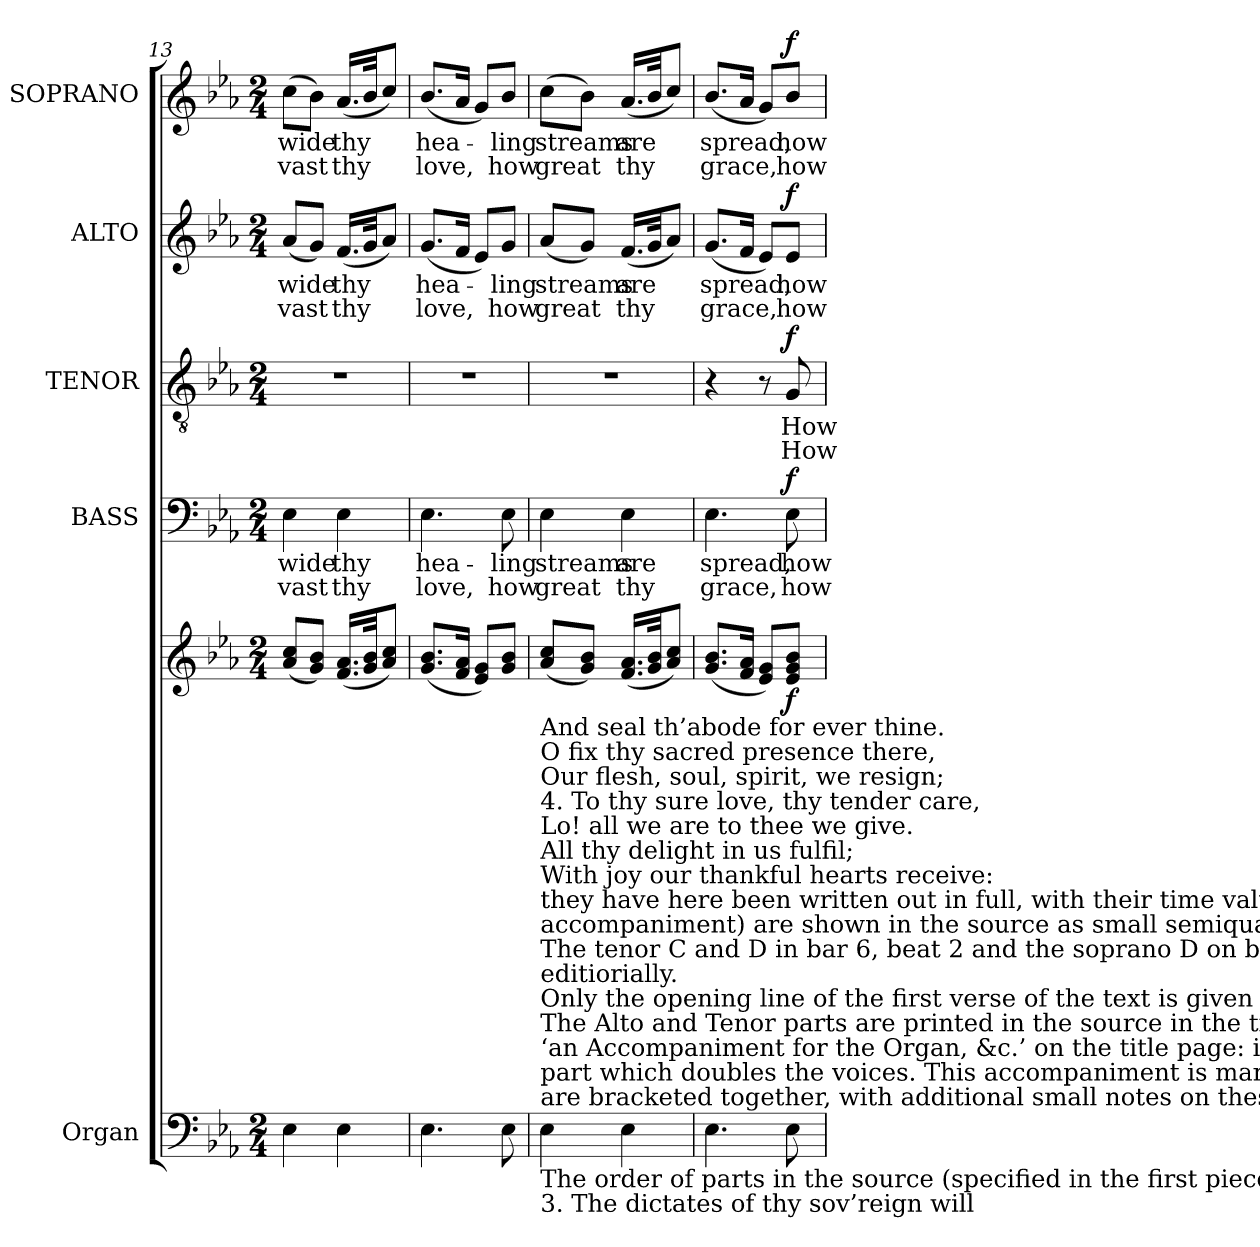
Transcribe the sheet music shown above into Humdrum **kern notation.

**kern	**kern	**dynam	**kern	**text	**text	**dynam	**kern	**text	**text	**dynam	**kern	**text	**text	**dynam	**kern	**text	**text	**dynam
*part5	*part5	*part5	*part4	*part4	*part4	*part4	*part3	*part3	*part3	*part3	*part2	*part2	*part2	*part2	*part1	*part1	*part1	*part1
*staff6	*staff5	*staff5/6	*staff4	*staff4	*staff4	*staff4	*staff3	*staff3	*staff3	*staff3	*staff2	*staff2	*staff2	*staff2	*staff1	*staff1	*staff1	*staff1
*I"Organ	*	*	*I"BASS	*	*	*	*I"TENOR	*	*	*	*I"ALTO	*	*	*	*I"SOPRANO	*	*	*
*I'Org.	*	*	*I'B.	*	*	*	*I'T.	*	*	*	*I'A.	*	*	*	*I'S.	*	*	*
*clefF4	*clefG2	*	*clefF4	*	*	*	*clefGv2	*	*	*	*clefG2	*	*	*	*clefG2	*	*	*
*	*	*	*	*	*	*	*ITrd7c12	*	*	*	*	*	*	*	*	*	*	*
*k[b-e-a-]	*k[b-e-a-]	*	*k[b-e-a-]	*	*	*	*k[b-e-a-]	*	*	*	*k[b-e-a-]	*	*	*	*k[b-e-a-]	*	*	*
*E-:	*E-:	*	*E-:	*	*	*	*E-:	*	*	*	*E-:	*	*	*	*E-:	*	*	*
*M2/4	*M2/4	*	*M2/4	*	*	*	*M2/4	*	*	*	*M2/4	*	*	*	*M2/4	*	*	*
=13	=13	=13	=13	=13	=13	=13	=13	=13	=13	=13	=13	=13	=13	=13	=13	=13	=13	=13
!	!	!	!	!LO:LY:b:color=#000000	!LO:LY:b:color=#000000	!	!LO:N:vis=1	!	!	!	!	!	!	!	!	!	!	!
!	!	!	!	!	!	!	!	!	!	!	!	!LO:LY:b:color=#000000	!LO:LY:b:color=#000000	!	!	!	!	!
!	!	!	!	!	!	!	!	!	!	!	!	!	!	!	!	!LO:LY:b:color=#000000	!LO:LY:b:color=#000000	!
4E-i\	(8a-i/ 8cci/L	.	4E-i\	wide	vast	.	2r	.	.	.	(8a-i/L	wide	vast	.	(8cci\L	wide	vast	.
.	8gi/ 8b-i/J)	.	.	.	.	.	.	.	.	.	8gi/J)	.	.	.	8b-i\J)	.	.	.
!	!	!	!	!LO:LY:b:color=#000000	!LO:LY:b:color=#000000	!	!	!	!	!	!	!	!	!	!	!	!	!
!	!	!	!	!	!	!	!	!	!	!	!	!LO:LY:b:color=#000000	!LO:LY:b:color=#000000	!	!	!	!	!
!	!	!	!	!	!	!	!	!	!	!	!	!	!	!	!	!LO:LY:b:color=#000000	!LO:LY:b:color=#000000	!
4E-i\	(16.fi/ 16.a-i/LL	.	4E-i\	thy	thy	.	.	.	.	.	(16.fi/LL	thy	thy	.	(16.a-i/LL	thy	thy	.
.	32gi/ 32b-i/Jk	.	.	.	.	.	.	.	.	.	32gi/Jk	.	.	.	32b-i/Jk	.	.	.
.	8a-i/ 8cci/J)	.	.	.	.	.	.	.	.	.	8a-i/J)	.	.	.	8cci/J)	.	.	.
=14	=14	=14	=14	=14	=14	=14	=14	=14	=14	=14	=14	=14	=14	=14	=14	=14	=14	=14
!	!	!	!	!LO:LY:b:color=#000000	!LO:LY:b:color=#000000	!	!LO:N:vis=1	!	!	!	!	!	!	!	!	!	!	!
!	!	!	!	!	!	!	!	!	!	!	!	!LO:LY:b:color=#000000	!LO:LY:b:color=#000000	!	!	!	!	!
!	!	!	!	!	!	!	!	!	!	!	!	!	!	!	!	!LO:LY:b:color=#000000	!LO:LY:b:color=#000000	!
4.E-i\	(8.gi/ 8.b-i/L	.	4.E-i\	hea-	love,	.	2r	.	.	.	(8.gi/L	hea-	love,	.	(8.b-i/L	hea-	love,	.
.	16fi/ 16a-i/Jk	.	.	.	.	.	.	.	.	.	16fi/Jk	.	.	.	16a-i/Jk	.	.	.
.	8e-i/ 8gi/L)	.	.	.	.	.	.	.	.	.	8e-i/L)	.	.	.	8gi/L)	.	.	.
!	!	!	!	!LO:LY:b:color=#000000	!LO:LY:b:color=#000000	!	!	!	!	!	!	!	!	!	!	!	!	!
!	!	!	!	!	!	!	!	!	!	!	!	!LO:LY:b:color=#000000	!LO:LY:b:color=#000000	!	!	!	!	!
!	!	!	!	!	!	!	!	!	!	!	!	!	!	!	!	!LO:LY:b:color=#000000	!LO:LY:b:color=#000000	!
8E-i\	8gi/ 8b-i/J	.	8E-i\	-ling	how	.	.	.	.	.	8gi/J	-ling	how	.	8b-i/J	-ling	how	.
!!LO:PB:g=z
=15	=15	=15	=15	=15	=15	=15	=15	=15	=15	=15	=15	=15	=15	=15	=15	=15	=15	=15
!	!	!	!	!LO:LY:b:color=#000000	!LO:LY:b:color=#000000	!	!LO:N:vis=1	!	!	!	!	!	!	!	!	!	!	!
!	!	!	!	!	!	!	!	!	!	!	!	!LO:LY:b:color=#000000	!LO:LY:b:color=#000000	!	!	!	!	!
!LO:TX:b:t=The order of parts in the source (specified in the first piece in the book) is Alto - Tenor - Air - Bass. The Air and Bass	!	!	!	!	!	!	!	!	!	!	!	!	!	!	!	!	!	!
!LO:TX:t=are bracketed together, with additional small notes on these staves filling in the harmony of the keyboard accompaniment	!	!	!	!	!	!	!	!	!	!	!	!	!	!	!	!	!	!
!LO:TX:t=part which doubles the voices. This accompaniment is marked ‘Organ’ in the first piece in the book, and is described as	!	!	!	!	!	!	!	!	!	!	!	!	!	!	!	!	!	!
!LO:TX:t=‘an Accompaniment for the Organ, &c.’ on the title page&colon; it has been given on separate staves in the present edition.	!	!	!	!	!	!	!	!	!	!	!	!	!	!	!	!	!	!
!LO:TX:t=The Alto and Tenor parts are printed in the source in the treble clef, an octave above sounding pitch.	!	!	!	!	!	!	!	!	!	!	!	!	!	!	!	!	!	!
!LO:TX:t=Only the opening line of the first verse of the text is given in the source&colon; the remainder of the text has here been added	!	!	!	!	!	!	!	!	!	!	!	!	!	!	!	!	!	!
!LO:TX:t=editiorially.	!	!	!	!	!	!	!	!	!	!	!	!	!	!	!	!	!	!
!LO:TX:t=The tenor C and D in bar 6, beat 2 and the soprano D on bar 18, beat 2 (and the corresponding note in the keyboard	!	!	!	!	!	!	!	!	!	!	!	!	!	!	!	!	!	!
!LO:TX:t=accompaniment) are shown in the source as small semiquaver grace notes with a time value additional to that of the bar&colon;	!	!	!	!	!	!	!	!	!	!	!	!	!	!	!	!	!	!
!LO:TX:t=they have here been written out in full, with their time values deducted from the notes to which they are slurred.	!	!	!	!	!	!	!	!	!	!	!	!	!	!	!	!	!	!
!LO:TX:b:t=3. The dictates of thy sov’reign will	!	!	!	!	!	!	!	!	!	!	!	!	!	!	!	!	!	!
!LO:TX:t=With joy our thankful hearts receive&colon;	!	!	!	!	!	!	!	!	!	!	!	!	!	!	!	!	!	!
!LO:TX:t=All thy delight in us fulfil;	!	!	!	!	!	!	!	!	!	!	!	!	!	!	!	!	!	!
!LO:TX:t=Lo! all we are to thee we give.	!	!	!	!	!	!	!	!	!	!	!	!	!	!	!	!	!	!
!LO:TX:t=4. To thy sure love, thy tender care,	!	!	!	!	!	!	!	!	!	!	!	!	!	!	!	!	!	!
!LO:TX:t=Our flesh, soul, spirit, we resign;	!	!	!	!	!	!	!	!	!	!	!	!	!	!	!	!	!	!
!LO:TX:t=O fix thy sacred presence there,	!	!	!	!	!	!	!	!	!	!	!	!	!	!	!	!	!	!
!LO:TX:t=And seal th’abode for ever thine.	!	!	!	!	!	!	!	!	!	!	!	!	!	!	!	!	!	!
!	!	!	!	!	!	!	!	!	!	!	!	!	!	!	!	!LO:LY:b:color=#000000	!LO:LY:b:color=#000000	!
4E-i\	(8a-i/ 8cci/L	.	4E-i\	streams	great	.	2r	.	.	.	(8a-i/L	streams	great	.	(8cci\L	streams	great	.
.	8gi/ 8b-i/J)	.	.	.	.	.	.	.	.	.	8gi/J)	.	.	.	8b-i\J)	.	.	.
!	!	!	!	!LO:LY:b:color=#000000	!LO:LY:b:color=#000000	!	!	!	!	!	!	!	!	!	!	!	!	!
!	!	!	!	!	!	!	!	!	!	!	!	!LO:LY:b:color=#000000	!LO:LY:b:color=#000000	!	!	!	!	!
!	!	!	!	!	!	!	!	!	!	!	!	!	!	!	!	!LO:LY:b:color=#000000	!LO:LY:b:color=#000000	!
4E-i\	(16.fi/ 16.a-i/LL	.	4E-i\	are	thy	.	.	.	.	.	(16.fi/LL	are	thy	.	(16.a-i/LL	are	thy	.
.	32gi/ 32b-i/Jk	.	.	.	.	.	.	.	.	.	32gi/Jk	.	.	.	32b-i/Jk	.	.	.
.	8a-i/ 8cci/J)	.	.	.	.	.	.	.	.	.	8a-i/J)	.	.	.	8cci/J)	.	.	.
=16	=16	=16	=16	=16	=16	=16	=16	=16	=16	=16	=16	=16	=16	=16	=16	=16	=16	=16
!	!	!	!	!LO:LY:b:color=#000000	!LO:LY:b:color=#000000	!	!	!	!	!	!	!	!	!	!	!	!	!
!	!	!	!	!	!	!	!	!	!	!	!	!LO:LY:b:color=#000000	!LO:LY:b:color=#000000	!	!	!	!	!
!	!	!	!	!	!	!	!	!	!	!	!	!	!	!	!	!LO:LY:b:color=#000000	!LO:LY:b:color=#000000	!
4.E-i\	(8.gi/ 8.b-i/L	.	4.E-i\	spread,	grace,	.	4r	.	.	.	(8.gi/L	spread,	grace,	.	(8.b-i/L	spread,	grace,	.
.	16fi/ 16a-i/Jk	.	.	.	.	.	.	.	.	.	16fi/Jk	.	.	.	16a-i/Jk	.	.	.
.	8e-i/ 8gi/L)	.	.	.	.	.	8r	.	.	.	8e-i/L)	.	.	.	8gi/L)	.	.	.
!	!	!	!	!LO:LY:b:color=#000000	!LO:LY:b:color=#000000	!	!	!	!	!	!	!	!	!	!	!	!	!
!	!	!	!	!	!	!	!	!LO:LY:b:color=#000000	!LO:LY:b:color=#000000	!	!	!	!	!	!	!	!	!
!	!	!	!	!	!	!	!	!	!	!	!	!LO:LY:b:color=#000000	!LO:LY:b:color=#000000	!	!	!	!	!
!	!	!	!	!	!	!	!	!	!	!	!	!	!	!	!	!LO:LY:b:color=#000000	!LO:LY:b:color=#000000	!
8E-i\	8e-i/ 8gi/ 8b-i/J	f	8E-i\	how	how	f	8GGi/	How	How	f	8e-i/J	how	how	f	8b-i/J	how	how	f
=	=	=	=	=	=	=	=	=	=	=	=	=	=	=	=	=	=	=
*-	*-	*-	*-	*-	*-	*-	*-	*-	*-	*-	*-	*-	*-	*-	*-	*-	*-	*-
